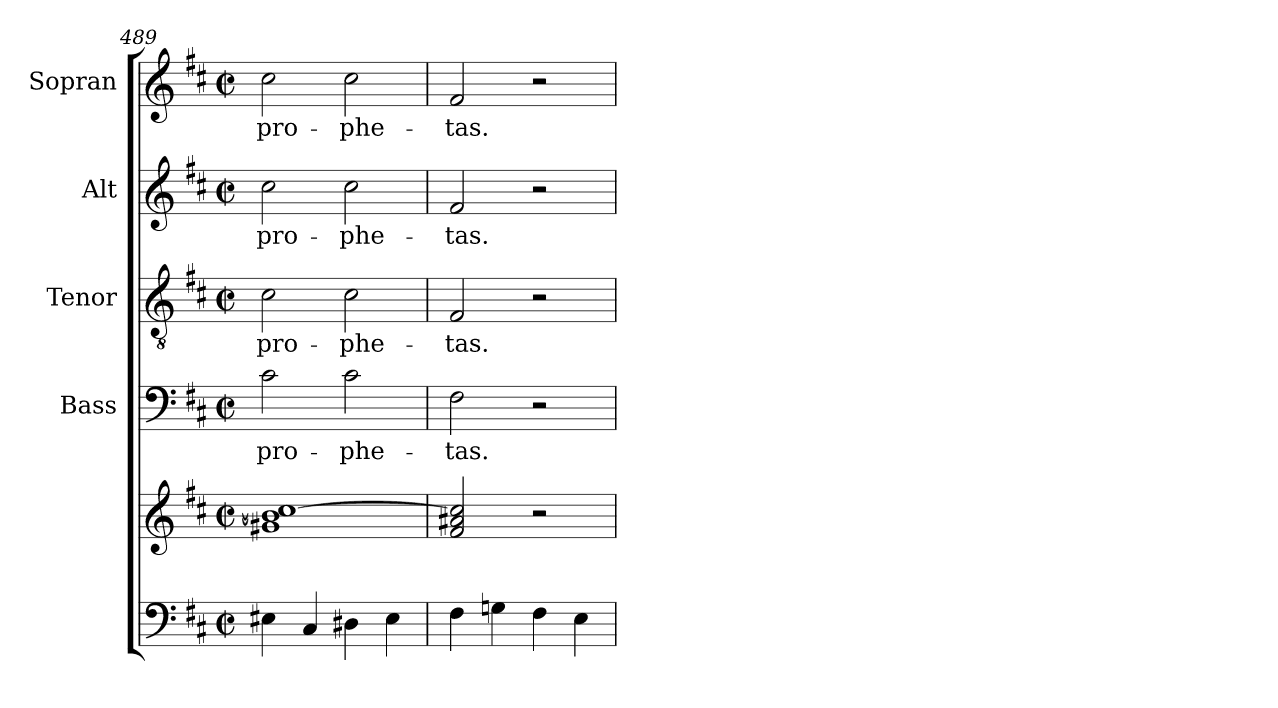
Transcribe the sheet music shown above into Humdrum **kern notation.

**kern	**kern	**kern	**text	**kern	**text	**kern	**text	**kern	**text
*part5	*part5	*part4	*part4	*part3	*part3	*part2	*part2	*part1	*part1
*staff6	*staff5	*staff4	*staff4	*staff3	*staff3	*staff2	*staff2	*staff1	*staff1
*	*	*I"Bass	*	*I"Tenor	*	*I"Alt	*	*I"Sopran	*
*	*	*I'B.	*	*I'T.	*	*I'A.	*	*I'S.	*
*clefF4	*clefG2	*clefF4	*	*clefGv2	*	*clefG2	*	*clefG2	*
*k[f#c#]	*k[f#c#]	*k[f#c#]	*	*k[f#c#]	*	*k[f#c#]	*	*k[f#c#]	*
*D:	*D:	*D:	*	*D:	*	*D:	*	*D:	*
*M2/2	*M2/2	*M2/2	*	*M2/2	*	*M2/2	*	*M2/2	*
*met(c|)	*met(c|)	*met(c|)	*	*met(c|)	*	*met(c|)	*	*met(c|)	*
=489	=489	=489	=489	=489	=489	=489	=489	=489	=489
!	!	!	!LO:LY:b	!	!LO:LY:b	!	!LO:LY:b	!	!LO:LY:b
4E#X\	1g#X 1b] 1cc#_	2c#\	pro-	2c#\	pro-	2cc#\	pro-	2cc#\	pro-
4C#/	.	.	.	.	.	.	.	.	.
!	!	!	!LO:LY:b	!	!LO:LY:b	!	!LO:LY:b	!	!LO:LY:b
4D#X\	.	2c#\	-phe-	2c#\	-phe-	2cc#\	-phe-	2cc#\	-phe-
4E#\	.	.	.	.	.	.	.	.	.
=490	=490	=490	=490	=490	=490	=490	=490	=490	=490
!	!	!	!LO:LY:b	!	!LO:LY:b	!	!LO:LY:b	!	!LO:LY:b
4F#\	2f#/ 2a#X/ 2cc#/]	2F#\	-tas.	2F#/	-tas.	2f#/	-tas.	2f#/	-tas.
4Gn\	.	.	.	.	.	.	.	.	.
4F#\	2r	2r	.	2r	.	2r	.	2r	.
4E\	.	.	.	.	.	.	.	.	.
=	=	=	=	=	=	=	=	=	=
*-	*-	*-	*-	*-	*-	*-	*-	*-	*-
